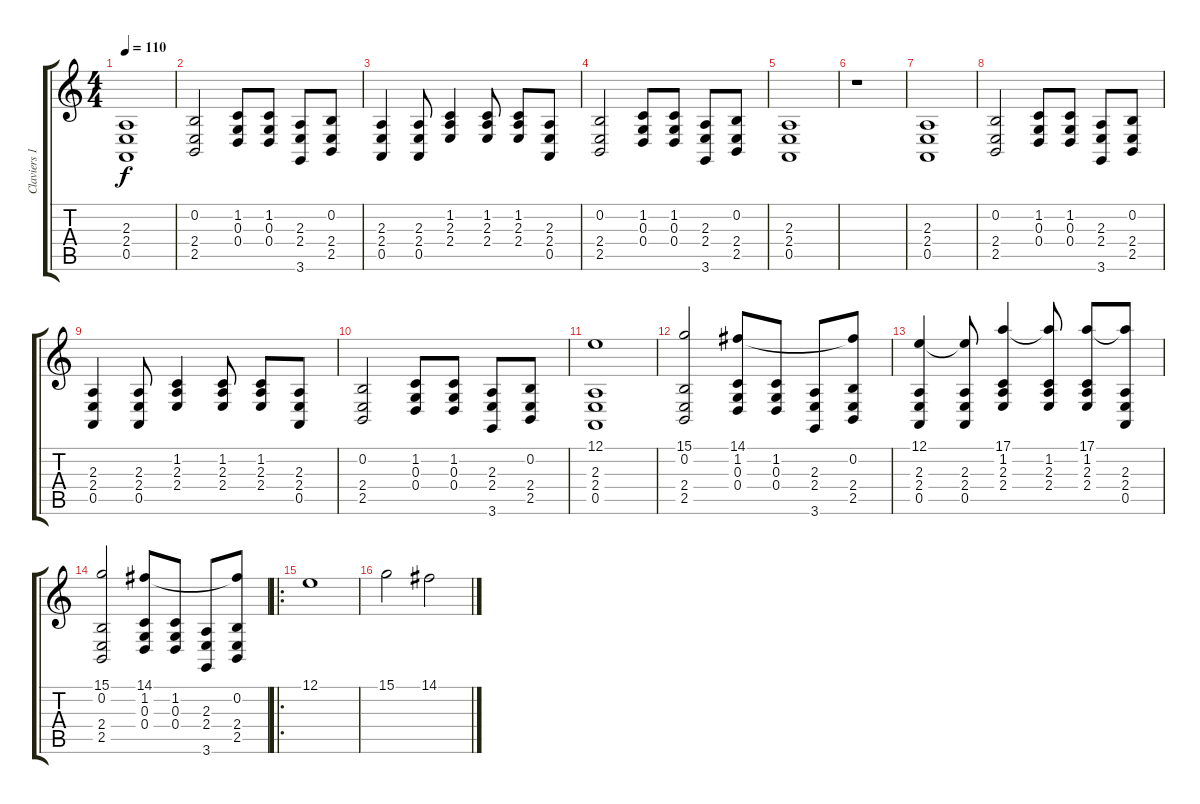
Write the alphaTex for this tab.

\track ("Claviers 1" "Claviers 1") {instrument pad2warm}
\staff {score tabs}
\tuning (E4 B3 G3 D3 A2 E2) {hide}
\ts (4 4)
\tempo 110
\clef g2
\ks c
(2.3 2.4 0.5).1{dy f instrument pad2warm} |
(0.2 2.4 2.5).2 (1.2 0.3 0.4).8 (1.2 0.3 0.4).8 (2.3 2.4 3.6).8 (0.2 2.4 2.5).8 |
(2.3 2.4 0.5).4 (2.3 2.4 0.5).8 (1.2 2.3 2.4).4 (1.2 2.3 2.4).8 (1.2 2.3 2.4).8 (2.3 2.4 0.5).8 |
(0.2 2.4 2.5).2 (1.2 0.3 0.4).8 (1.2 0.3 0.4).8 (2.3 2.4 3.6).8 (0.2 2.4 2.5).8 |
(2.3 2.4 0.5).1 |
r.1 |
(2.3 2.4 0.5).1 |
(0.2 2.4 2.5).2 (1.2 0.3 0.4).8 (1.2 0.3 0.4).8 (2.3 2.4 3.6).8 (0.2 2.4 2.5).8 |
(2.3 2.4 0.5).4 (2.3 2.4 0.5).8 (1.2 2.3 2.4).4 (1.2 2.3 2.4).8 (1.2 2.3 2.4).8 (2.3 2.4 0.5).8 |
(0.2 2.4 2.5).2 (1.2 0.3 0.4).8 (1.2 0.3 0.4).8 (2.3 2.4 3.6).8 (0.2 2.4 2.5).8 |
(12.1 2.3 2.4 0.5).1 |
(15.1 0.2 2.4 2.5).2 (14.1 1.2 0.3 0.4).8 (1.2 0.3 0.4).8 (2.3 2.4 3.6).8 (14.1{t} 0.2 2.4 2.5).8 |
(12.1 2.3 2.4 0.5).4 (12.1{t} 2.3 2.4 0.5).8 (17.1 1.2 2.3 2.4).4 (17.1{t} 1.2 2.3 2.4).8 (17.1 1.2 2.3 2.4).8 (17.1{t} 2.3 2.4 0.5).8 |
(15.1 0.2 2.4 2.5).2 (14.1 1.2 0.3 0.4).8 (1.2 0.3 0.4).8 (2.3 2.4 3.6).8 (14.1{t} 0.2 2.4 2.5).8 |
\ro
12.1.1 |
15.1.2 14.1.2
